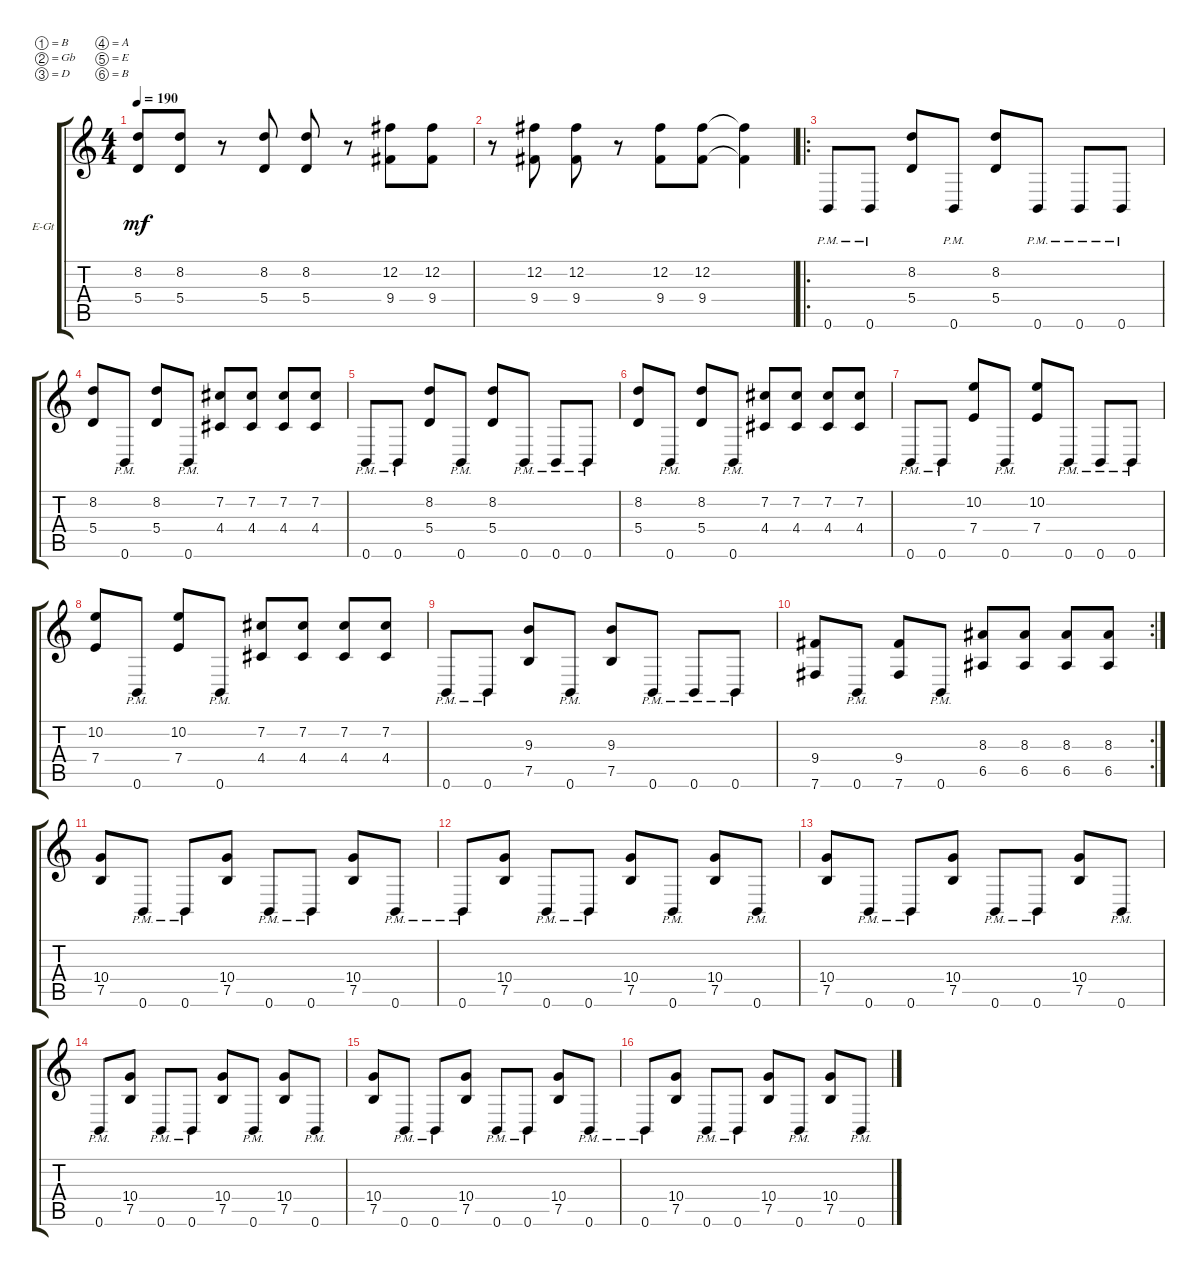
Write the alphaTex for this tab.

\bracketExtendMode groupsimilarinstruments
\firstSystemTrackNameOrientation horizontal
\otherSystemsTrackNameOrientation horizontal
\track ("Electric Guitar 1" "E-Gt") {instrument distortionguitar}
\staff {score tabs}
\tuning (B3 Gb3 D3 A2 E2 B1)
\ts (4 4)
\tempo 190
\clef g2
\ks c
(5.4 8.2).8{dy mf instrument distortionguitar} (8.2 5.4).8 r.8 (5.4 8.2).8 (5.4 8.2).8 r.8 (9.4 12.2).8 (12.2 9.4).8 |
r.8 (9.4 12.2).8 (9.4 12.2).8 r.8 (9.4 12.2).8 (12.2 9.4).8 (9.4{t} 12.2{t}).4 |
\ro
0.6{pm}.8 0.6{pm}.8 (5.4 8.2).8 0.6{pm}.8 (5.4 8.2).8 0.6{pm}.8 0.6{pm}.8 0.6{pm}.8 |
(5.4 8.2).8 0.6{pm}.8 (5.4 8.2).8 0.6{pm}.8 (4.4 7.2).8 (4.4 7.2).8 (4.4 7.2).8 (4.4 7.2).8 |
0.6{pm}.8 0.6{pm}.8 (5.4 8.2).8 0.6{pm}.8 (5.4 8.2).8 0.6{pm}.8 0.6{pm}.8 0.6{pm}.8 |
(5.4 8.2).8 0.6{pm}.8 (5.4 8.2).8 0.6{pm}.8 (4.4 7.2).8 (4.4 7.2).8 (4.4 7.2).8 (4.4 7.2).8 |
0.6{pm}.8 0.6{pm}.8 (7.4 10.2).8 0.6{pm}.8 (7.4 10.2).8 0.6{pm}.8 0.6{pm}.8 0.6{pm}.8 |
(7.4 10.2).8 0.6{pm}.8 (7.4 10.2).8 0.6{pm}.8 (4.4 7.2).8 (4.4 7.2).8 (4.4 7.2).8 (4.4 7.2).8 |
0.6{pm}.8 0.6{pm}.8 (7.5 9.3).8 0.6{pm}.8 (9.3 7.5).8 0.6{pm}.8 0.6{pm}.8 0.6{pm}.8 |
\rc 2
(7.6 9.4).8 0.6{pm}.8 (9.4 7.6).8 0.6{pm}.8 (6.5 8.3).8 (6.5 8.3).8 (6.5 8.3).8 (6.5 8.3).8 |
(7.5 10.4).8 0.6{pm}.8 0.6{pm}.8 (7.5 10.4).8 0.6{pm}.8 0.6{pm}.8 (7.5 10.4).8 0.6{pm}.8 |
0.6{pm}.8 (7.5 10.4).8 0.6{pm}.8 0.6{pm}.8 (7.5 10.4).8 0.6{pm}.8 (7.5 10.4).8 0.6{pm}.8 |
(7.5 10.4).8 0.6{pm}.8 0.6{pm}.8 (7.5 10.4).8 0.6{pm}.8 0.6{pm}.8 (7.5 10.4).8 0.6{pm}.8 |
0.6{pm}.8 (7.5 10.4).8 0.6{pm}.8 0.6{pm}.8 (7.5 10.4).8 0.6{pm}.8 (7.5 10.4).8 0.6{pm}.8 |
(7.5 10.4).8 0.6{pm}.8 0.6{pm}.8 (7.5 10.4).8 0.6{pm}.8 0.6{pm}.8 (7.5 10.4).8 0.6{pm}.8 |
0.6{pm}.8 (7.5 10.4).8 0.6{pm}.8 0.6{pm}.8 (7.5 10.4).8 0.6{pm}.8 (7.5 10.4).8 0.6{pm}.8
